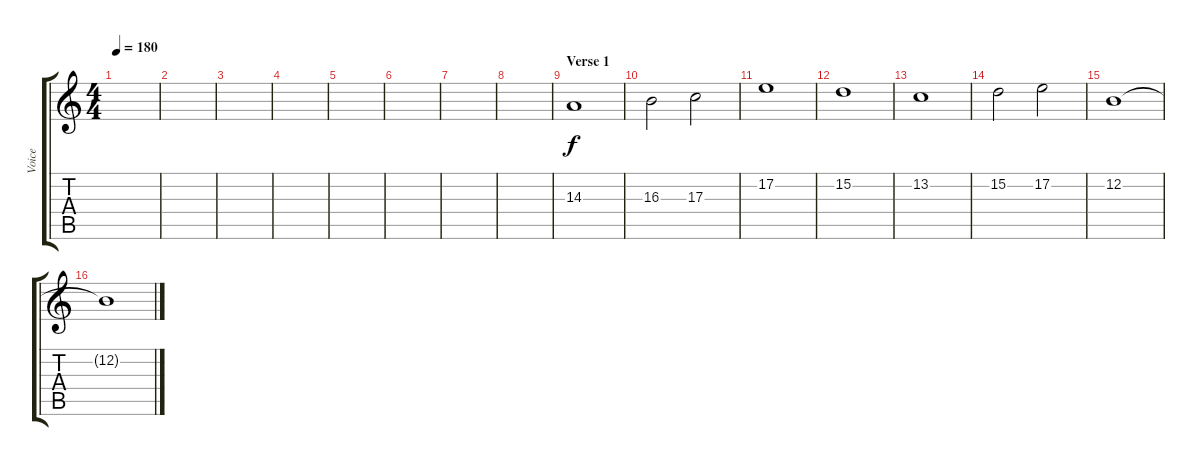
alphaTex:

\track ("Voice" "Voice") {instrument lead1square}
\staff {score tabs}
\tuning (E4 B3 G3 D3 A2 E2) {hide}
\ts (4 4)
\tempo 180
\clef g2
\ks c
|
|
|
|
|
|
|
|
\section ("" "Verse 1")
14.3.1 |
16.3.2 17.3.2 |
17.2.1 |
15.2.1 |
13.2.1 |
15.2.2 17.2.2 |
12.2.1 |
12.2{t}.1
